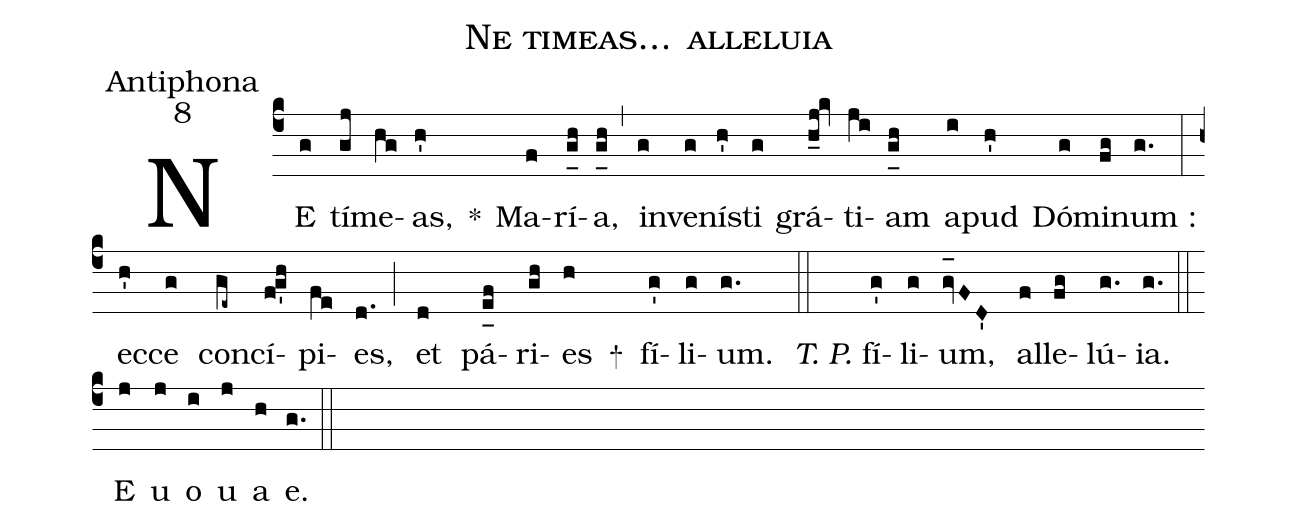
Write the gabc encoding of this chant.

name:Ne timeas... alleluia;
office-part:Antiphona;
mode:8;
%%
(c4) NE(g) tí(gj)me(hg)as,(h') *() Ma(f)rí(g_[uh:l]h)a,(g_[uh:l]h) (,) in(g)ve(g)ní(h')sti(g) grá(h_j!kv)ti(ji)am(g_[uh:l]h) a(i)pud(h') Dó(g)mi(fg)num :(g.) (:) ec(h')ce(g) con(ge~)cí(fg'h)pi(fe)es,(d.) (;) et(d) pá(e_[uh:l]f)ri(gh)es(h) +() fí(g')li(g)um.(g.) (::) <i>T. P.</i> fí(g')li(g)um,(gv_[oh:h]FD') al(f)le(fg)lú(g.){ia}.(g.) (::) <eu>E(j) u(j) o(i) u(j) a(h) e.</eu>(g.) (::)
